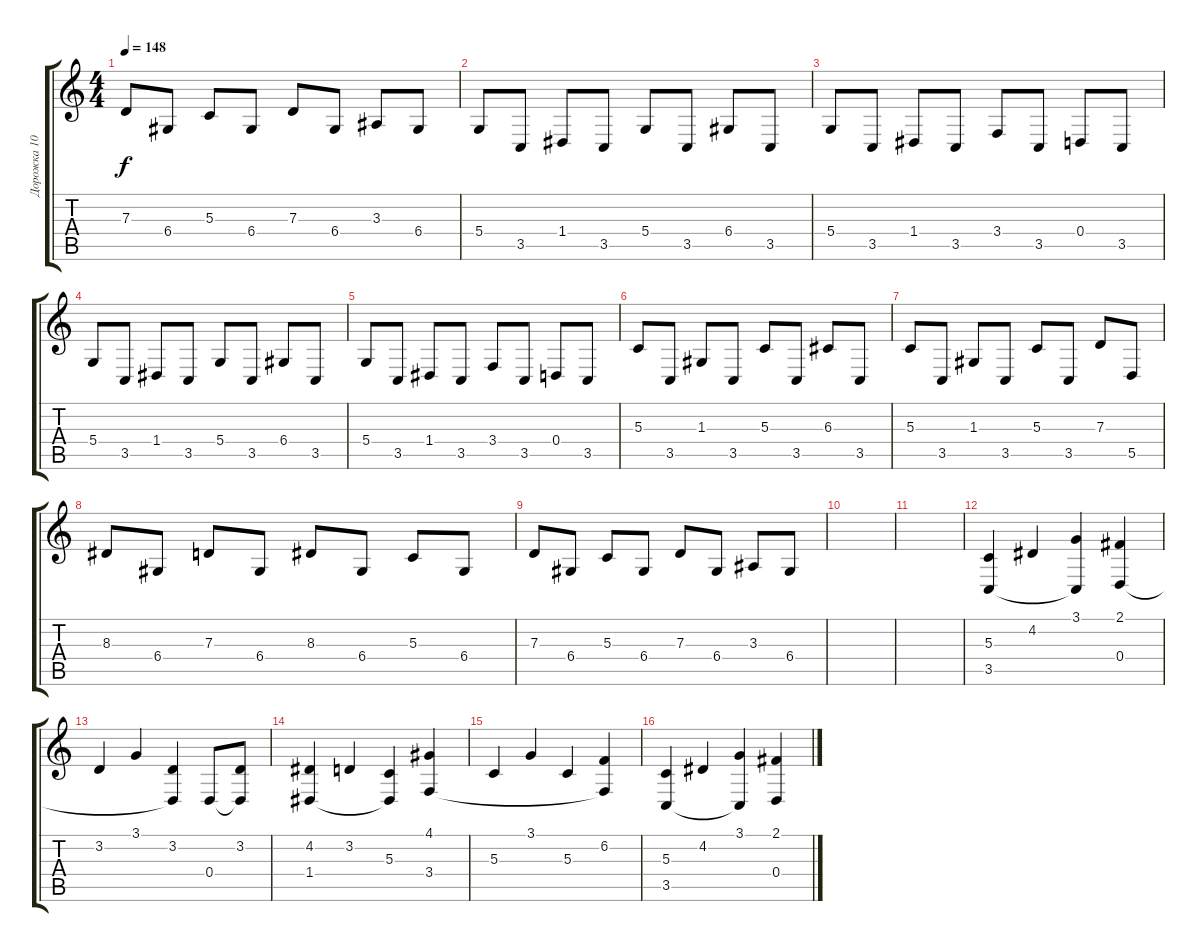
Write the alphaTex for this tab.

\track ("Дорожка 10" "Дорожка 10") {instrument electricgrandpiano}
\staff {score tabs}
\tuning (E4 B3 G3 D3 A2 E2) {hide}
\ts (4 4)
\tempo 148
\clef g2
\ks c
7.3.8{dy f} 6.4.8 5.3.8 6.4.8 7.3.8 6.4.8 3.3.8 6.4.8 |
5.4.8 3.5.8 1.4.8 3.5.8 5.4.8 3.5.8 6.4.8 3.5.8 |
5.4.8 3.5.8 1.4.8 3.5.8 3.4.8 3.5.8 0.4.8 3.5.8 |
5.4.8 3.5.8 1.4.8 3.5.8 5.4.8 3.5.8 6.4.8 3.5.8 |
5.4.8 3.5.8 1.4.8 3.5.8 3.4.8 3.5.8 0.4.8 3.5.8 |
5.3.8 3.5.8 1.3.8 3.5.8 5.3.8 3.5.8 6.3.8 3.5.8 |
5.3.8 3.5.8 1.3.8 3.5.8 5.3.8 3.5.8 7.3.8 5.5.8 |
8.3.8 6.4.8 7.3.8 6.4.8 8.3.8 6.4.8 5.3.8 6.4.8 |
7.3.8 6.4.8 5.3.8 6.4.8 7.3.8 6.4.8 3.3.8 6.4.8 |
|
|
(5.3 3.5).4 4.2.4 (3.1 3.5{t}).4 (2.1 0.4).4 |
3.2.4 3.1.4 (3.2 0.4{t}).4 0.4.8 (3.2 0.4{t}).8 |
(4.2 1.4).4 3.2.4 (5.3 1.4{t}).4 (4.1 3.4).4 |
5.3.4 3.1.4 5.3.4 (6.2 3.4{t}).4 |
(5.3 3.5).4 4.2.4 (3.1 3.5{t}).4 (2.1 0.4).4
